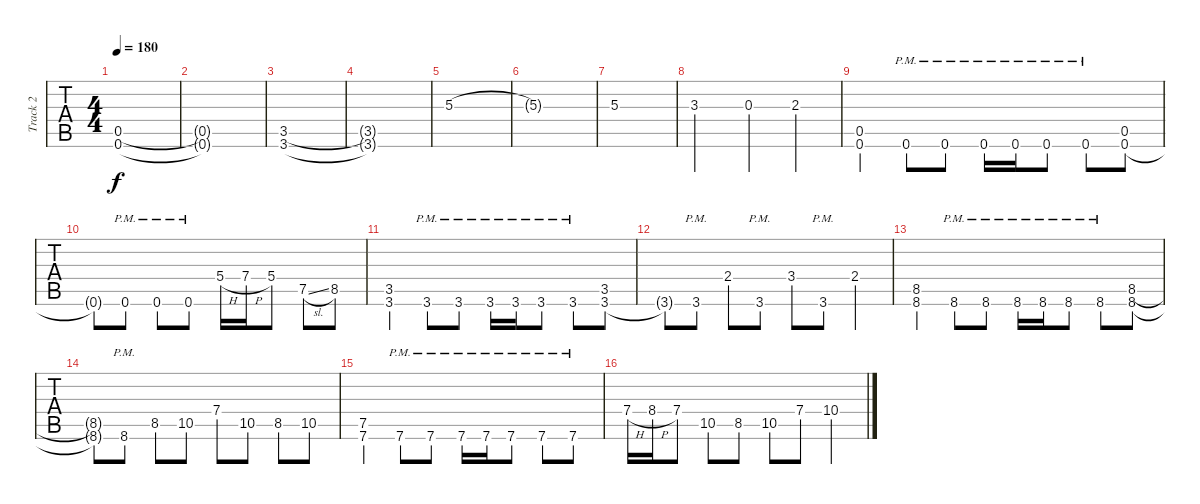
\track ("Track 2" "Track 2") {instrument distortionguitar}
\staff {tabs}
\tuning (Eb4 Bb3 Gb3 Db3 Ab2 Db2) {hide}
\ts (4 4)
\tempo 180
\clef g2
\ks db
(0.5 0.6).1{dy f} |
(0.5{t} 0.6{t}).1 |
(3.5 3.6).1 |
(3.5{t} 3.6{t}).1 |
5.3.1 |
5.3{t}.1 |
5.3.1 |
3.3.2 0.3.4 2.3.4 |
(0.5 0.6).4 0.6{pm}.8 0.6{pm}.8 0.6{pm}.16 0.6{pm}.16 0.6{pm}.8 0.6{pm}.8 (0.5 0.6).8 |
0.6{t}.8 0.6{pm}.8 0.6{pm}.8 0.6{pm}.8 5.4{h}.16 7.4{h}.16 5.4.8 7.5{sl}.8 8.5.8 |
(3.5 3.6).4 3.6{pm}.8 3.6{pm}.8 3.6{pm}.16 3.6{pm}.16 3.6{pm}.8 3.6{pm}.8 (3.5 3.6).8 |
3.6{t}.8 3.6{pm}.8 2.4.8 3.6{pm}.8 3.4.8 3.6{pm}.8 2.4.4 |
(8.5 8.6).4 8.6{pm}.8 8.6{pm}.8 8.6{pm}.16 8.6{pm}.16 8.6{pm}.8 8.6{pm}.8 (8.5 8.6).8 |
(8.5{t} 8.6{t}).8 8.6{pm}.8 8.5.8 10.5.8 7.4.8 10.5.8 8.5.8 10.5.8 |
(7.5 7.6).4 7.6{pm}.8 7.6{pm}.8 7.6{pm}.16 7.6{pm}.16 7.6{pm}.8 7.6{pm}.8 7.6{pm}.8 |
7.4{h}.16 8.4{h}.16 7.4.8 10.5.8 8.5.8 10.5.8 7.4.8 10.4.4
